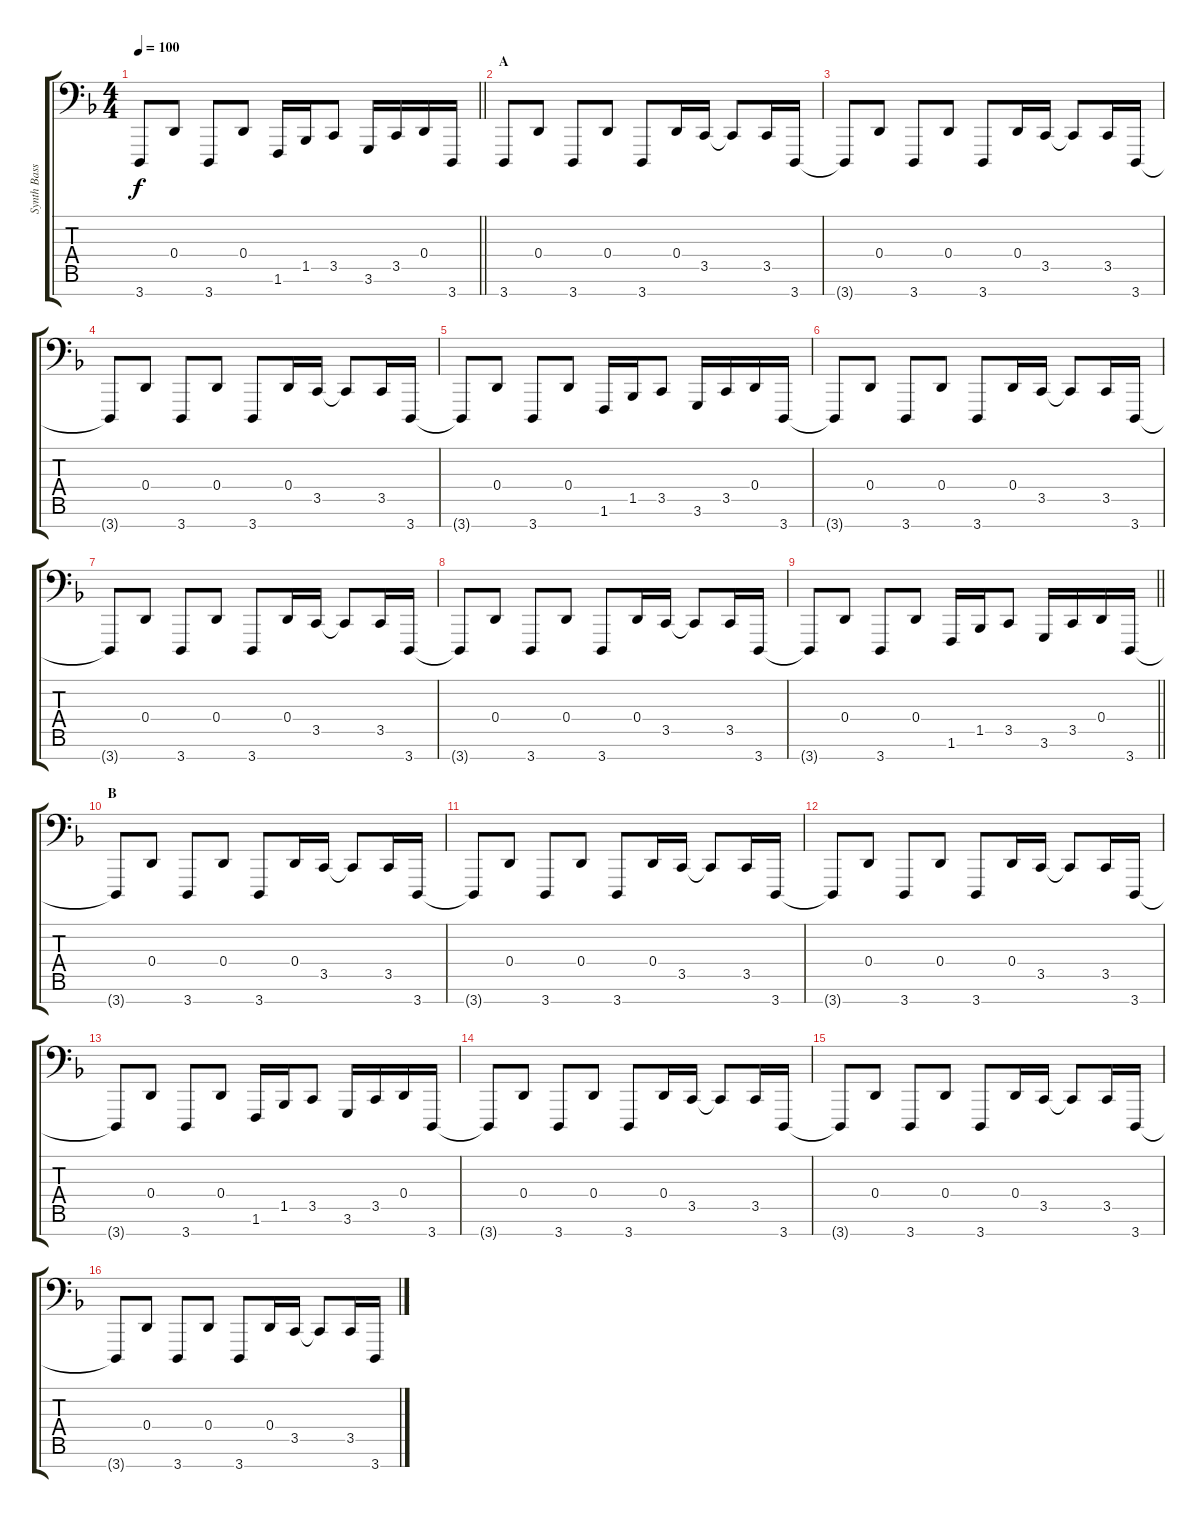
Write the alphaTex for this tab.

\track ("Synth Bass" "Synth Bass") {instrument lead2sawtooth}
\staff {score tabs}
\tuning (E3 B2 G2 D2 A1 E1 B0) {hide}
\ts (4 4)
\tempo 100
\clef f4
\barLineRight lightlight
\ks f
3.7.8{dy f} 0.4.8 3.7.8 0.4.8 1.6.16 1.5.16 3.5.8 3.6.16 3.5.16 0.4.16 3.7.16 |
\section ("" "A")
3.7.8 0.4.8 3.7.8 0.4.8 3.7.8 0.4.16 3.5.16 3.5{t}.8 3.5.16 3.7.16 |
3.7{t}.8 0.4.8 3.7.8 0.4.8 3.7.8 0.4.16 3.5.16 3.5{t}.8 3.5.16 3.7.16 |
3.7{t}.8 0.4.8 3.7.8 0.4.8 3.7.8 0.4.16 3.5.16 3.5{t}.8 3.5.16 3.7.16 |
3.7{t}.8 0.4.8 3.7.8 0.4.8 1.6.16 1.5.16 3.5.8 3.6.16 3.5.16 0.4.16 3.7.16 |
3.7{t}.8 0.4.8 3.7.8 0.4.8 3.7.8 0.4.16 3.5.16 3.5{t}.8 3.5.16 3.7.16 |
3.7{t}.8 0.4.8 3.7.8 0.4.8 3.7.8 0.4.16 3.5.16 3.5{t}.8 3.5.16 3.7.16 |
3.7{t}.8 0.4.8 3.7.8 0.4.8 3.7.8 0.4.16 3.5.16 3.5{t}.8 3.5.16 3.7.16 |
\barLineRight lightlight
3.7{t}.8 0.4.8 3.7.8 0.4.8 1.6.16 1.5.16 3.5.8 3.6.16 3.5.16 0.4.16 3.7.16 |
\section ("" "B")
3.7{t}.8 0.4.8 3.7.8 0.4.8 3.7.8 0.4.16 3.5.16 3.5{t}.8 3.5.16 3.7.16 |
3.7{t}.8 0.4.8 3.7.8 0.4.8 3.7.8 0.4.16 3.5.16 3.5{t}.8 3.5.16 3.7.16 |
3.7{t}.8 0.4.8 3.7.8 0.4.8 3.7.8 0.4.16 3.5.16 3.5{t}.8 3.5.16 3.7.16 |
3.7{t}.8 0.4.8 3.7.8 0.4.8 1.6.16 1.5.16 3.5.8 3.6.16 3.5.16 0.4.16 3.7.16 |
3.7{t}.8 0.4.8 3.7.8 0.4.8 3.7.8 0.4.16 3.5.16 3.5{t}.8 3.5.16 3.7.16 |
3.7{t}.8 0.4.8 3.7.8 0.4.8 3.7.8 0.4.16 3.5.16 3.5{t}.8 3.5.16 3.7.16 |
3.7{t}.8 0.4.8 3.7.8 0.4.8 3.7.8 0.4.16 3.5.16 3.5{t}.8 3.5.16 3.7.16
